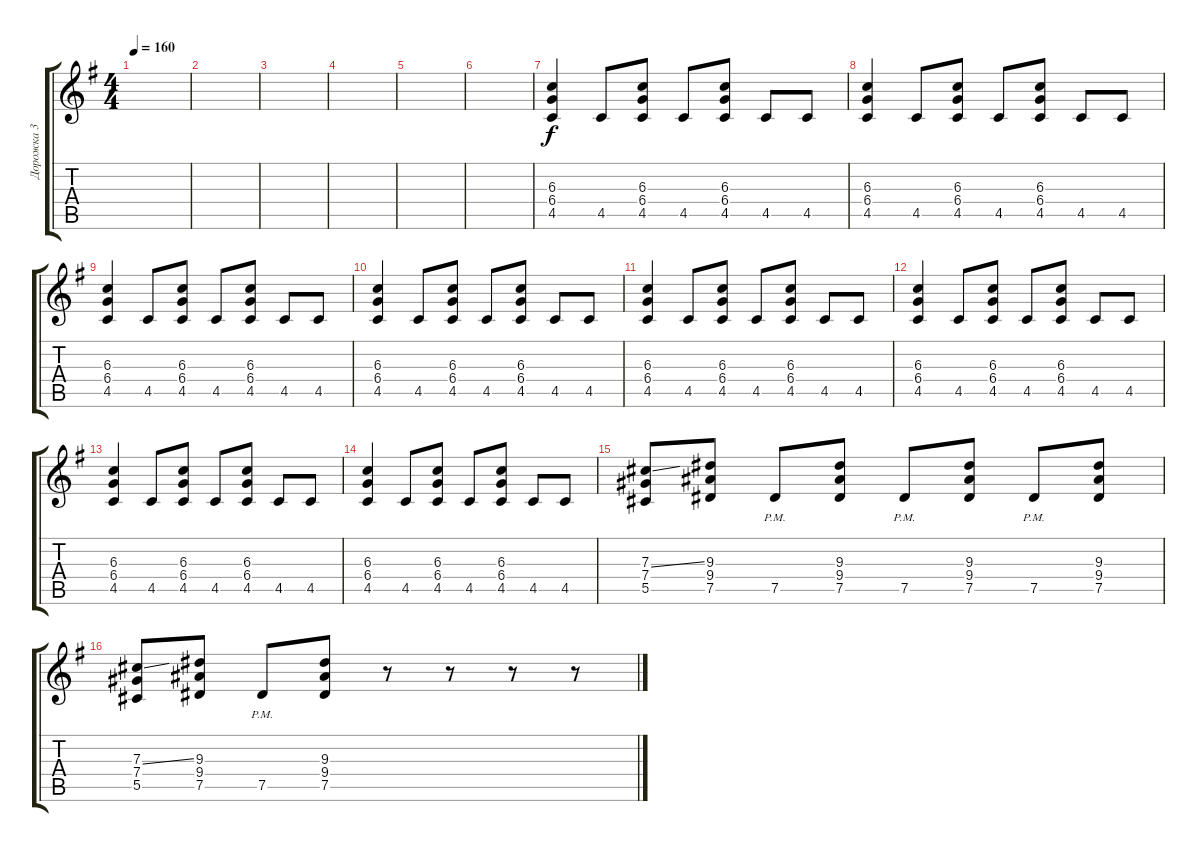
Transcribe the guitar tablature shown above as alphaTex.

\track ("Дорожка 3" "Дорожка 3") {instrument electricguitarclean}
\staff {score tabs}
\tuning (Eb4 Bb3 Gb3 Db3 Ab2 Eb2) {hide}
\ts (4 4)
\tempo 160
\clef g2
\ks eminor
|
|
|
|
|
|
(6.3 6.4 4.5).4 4.5.8 (6.3 6.4 4.5).8 4.5.8 (6.3 6.4 4.5).8 4.5.8 4.5.8 |
(6.3 6.4 4.5).4 4.5.8 (6.3 6.4 4.5).8 4.5.8 (6.3 6.4 4.5).8 4.5.8 4.5.8 |
(6.3 6.4 4.5).4 4.5.8 (6.3 6.4 4.5).8 4.5.8 (6.3 6.4 4.5).8 4.5.8 4.5.8 |
(6.3 6.4 4.5).4 4.5.8 (6.3 6.4 4.5).8 4.5.8 (6.3 6.4 4.5).8 4.5.8 4.5.8 |
(6.3 6.4 4.5).4 4.5.8 (6.3 6.4 4.5).8 4.5.8 (6.3 6.4 4.5).8 4.5.8 4.5.8 |
(6.3 6.4 4.5).4 4.5.8 (6.3 6.4 4.5).8 4.5.8 (6.3 6.4 4.5).8 4.5.8 4.5.8 |
(6.3 6.4 4.5).4 4.5.8 (6.3 6.4 4.5).8 4.5.8 (6.3 6.4 4.5).8 4.5.8 4.5.8 |
(6.3 6.4 4.5).4 4.5.8 (6.3 6.4 4.5).8 4.5.8 (6.3 6.4 4.5).8 4.5.8 4.5.8 |
(7.3{ss} 7.4 5.5).8 (9.3 9.4 7.5).8 7.5{pm}.8 (9.3 9.4 7.5).8 7.5{pm}.8 (9.3 9.4 7.5).8 7.5{pm}.8 (9.3 9.4 7.5).8 |
(7.3{ss} 7.4 5.5).8 (9.3 9.4 7.5).8 7.5{pm}.8 (9.3 9.4 7.5).8 r.8 r.8 r.8 r.8
